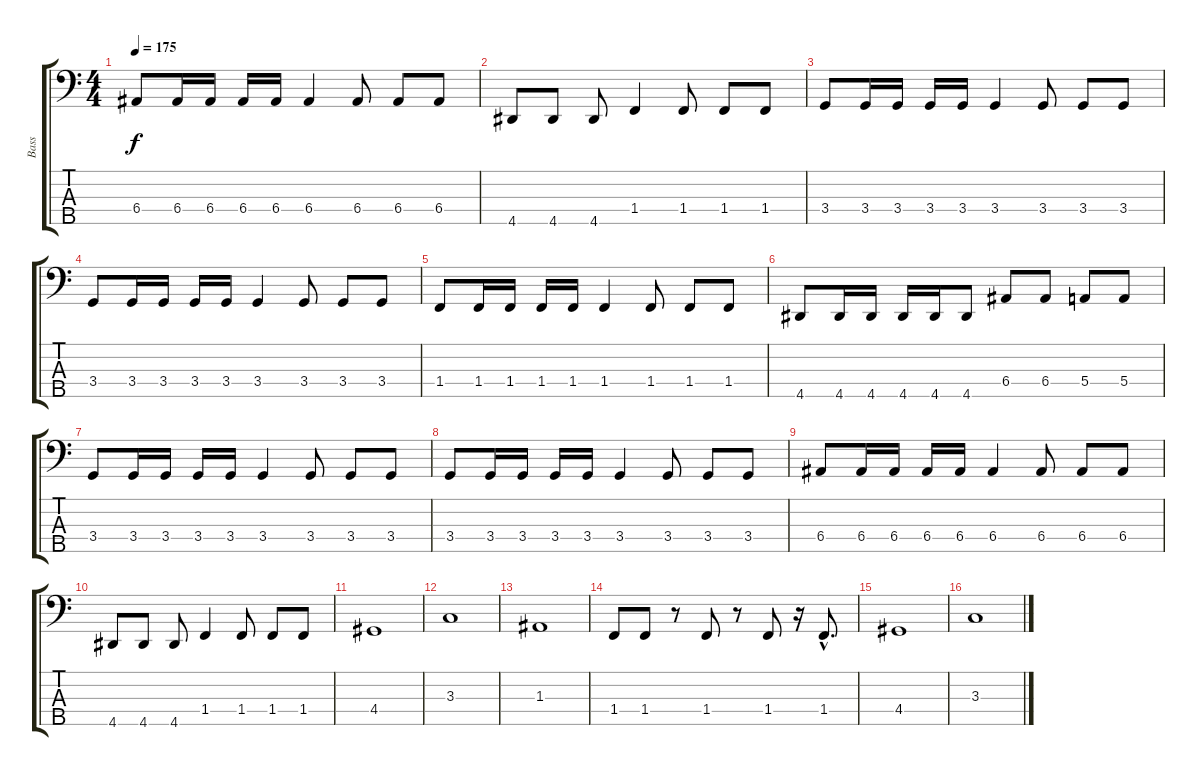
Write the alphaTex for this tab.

\track ("Bass" "Bass") {instrument electricbasspick}
\staff {score tabs}
\tuning (G2 D2 A1 E1 B0) {hide}
\ts (4 4)
\tempo 175
\clef f4
\ks c
6.4.8{dy f} 6.4.16 6.4.16 6.4.16 6.4.16 6.4.4 6.4.8 6.4.8 6.4.8 |
4.5.8 4.5.8 4.5.8 1.4.4 1.4.8 1.4.8 1.4.8 |
3.4.8 3.4.16 3.4.16 3.4.16 3.4.16 3.4.4 3.4.8 3.4.8 3.4.8 |
3.4.8 3.4.16 3.4.16 3.4.16 3.4.16 3.4.4 3.4.8 3.4.8 3.4.8 |
1.4.8 1.4.16 1.4.16 1.4.16 1.4.16 1.4.4 1.4.8 1.4.8 1.4.8 |
4.5.8 4.5.16 4.5.16 4.5.16 4.5.16 4.5.8 6.4.8 6.4.8 5.4.8 5.4.8 |
3.4.8 3.4.16 3.4.16 3.4.16 3.4.16 3.4.4 3.4.8 3.4.8 3.4.8 |
3.4.8 3.4.16 3.4.16 3.4.16 3.4.16 3.4.4 3.4.8 3.4.8 3.4.8 |
6.4.8 6.4.16 6.4.16 6.4.16 6.4.16 6.4.4 6.4.8 6.4.8 6.4.8 |
4.5.8 4.5.8 4.5.8 1.4.4 1.4.8 1.4.8 1.4.8 |
4.4.1 |
3.3.1 |
1.3.1 |
1.4.8 1.4.8 r.8 1.4.8 r.8 1.4.8 r.16 1.4{hac}.8{d} |
4.4.1 |
3.3.1
